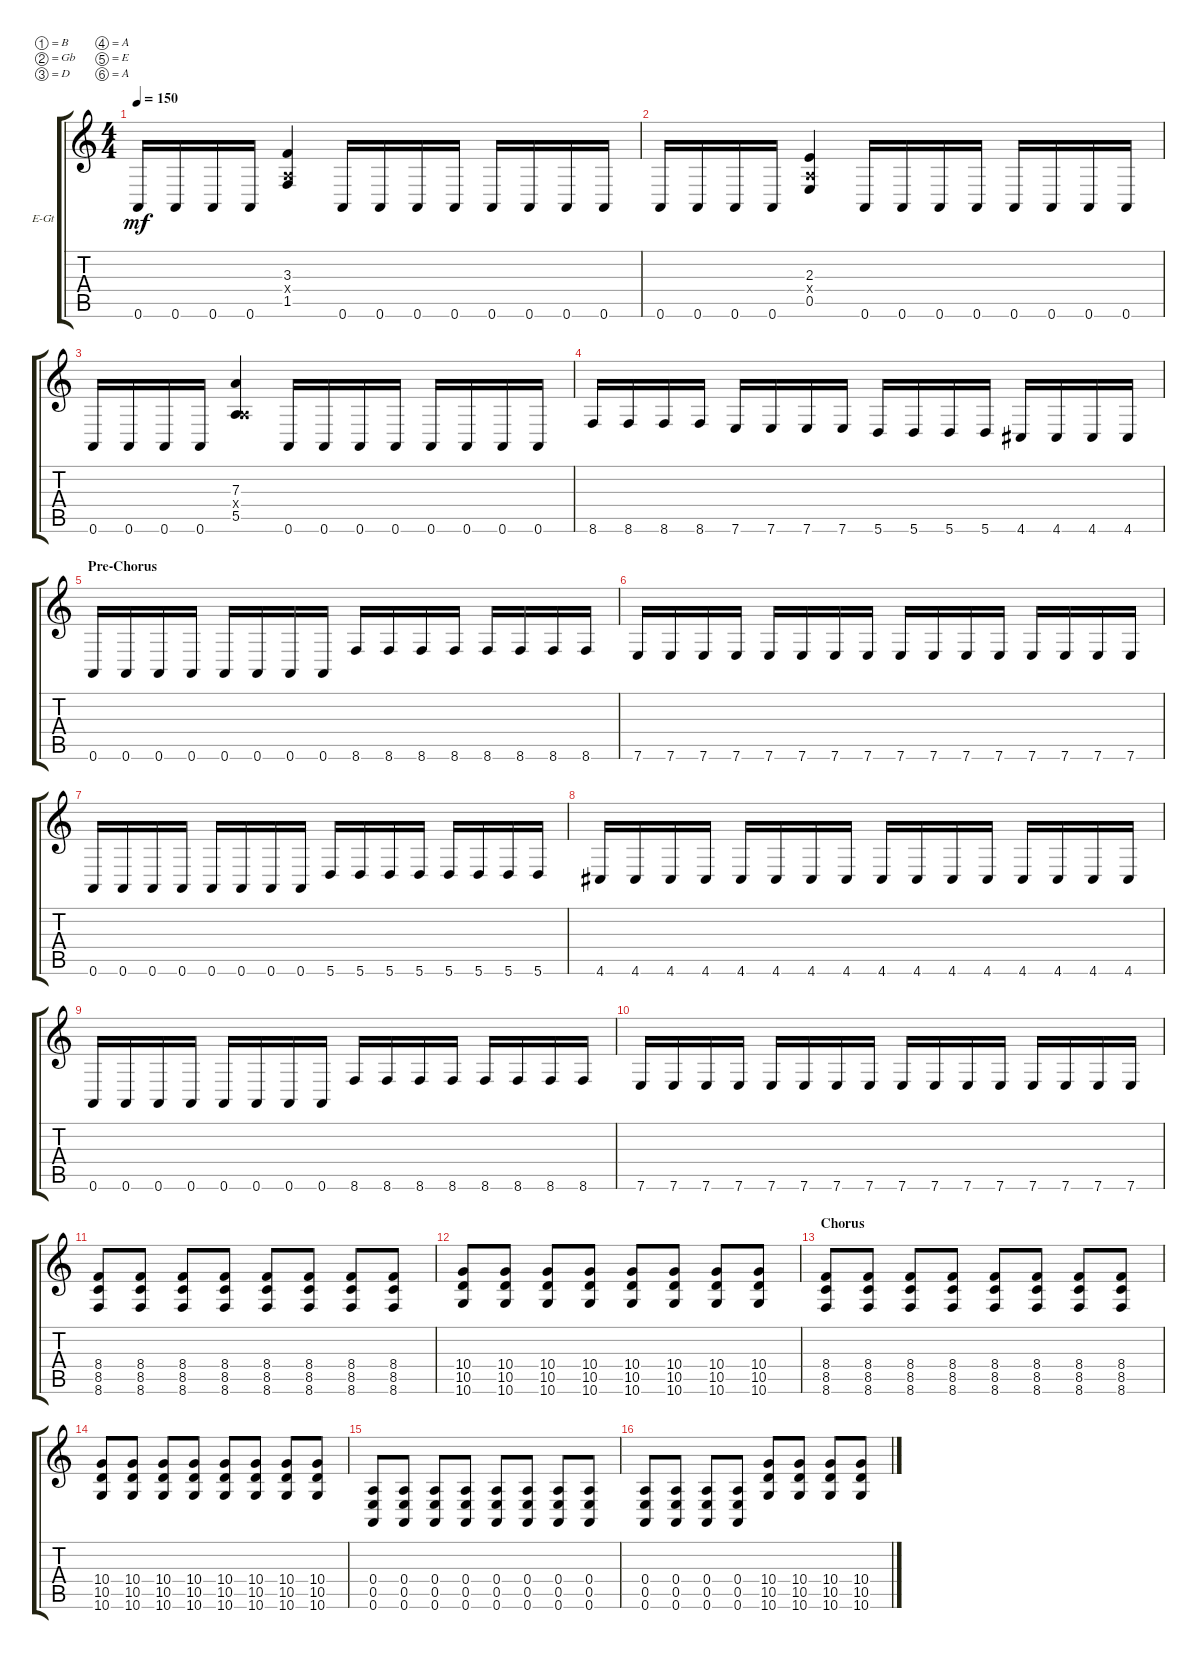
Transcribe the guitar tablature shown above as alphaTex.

\bracketExtendMode groupsimilarinstruments
\firstSystemTrackNameOrientation horizontal
\otherSystemsTrackNameOrientation horizontal
\track ("Rhythm Guitar 1" "E-Gt") {instrument distortionguitar}
\staff {score tabs}
\tuning (B3 Gb3 D3 A2 E2 A1)
\ts (4 4)
\tempo 150
\clef g2
\ks aminor
0.6.16{dy mf} 0.6.16 0.6.16 0.6.16 (1.5 3.3 0.4{x}).4 0.6.16 0.6.16 0.6.16 0.6.16 0.6.16 0.6.16 0.6.16 0.6.16 |
0.6.16 0.6.16 0.6.16 0.6.16 (0.5 0.4{x} 2.3).4 0.6.16 0.6.16 0.6.16 0.6.16 0.6.16 0.6.16 0.6.16 0.6.16 |
0.6.16 0.6.16 0.6.16 0.6.16 (5.5 0.4{x} 7.3).4 0.6.16 0.6.16 0.6.16 0.6.16 0.6.16 0.6.16 0.6.16 0.6.16 |
8.6.16 8.6.16 8.6.16 8.6.16 7.6.16 7.6.16 7.6.16 7.6.16 5.6.16 5.6.16 5.6.16 5.6.16 4.6.16 4.6.16 4.6.16 4.6.16 |
\section ("" "Pre-Chorus")
0.6.16 0.6.16 0.6.16 0.6.16 0.6.16 0.6.16 0.6.16 0.6.16 8.6.16 8.6.16 8.6.16 8.6.16 8.6.16 8.6.16 8.6.16 8.6.16 |
7.6.16 7.6.16 7.6.16 7.6.16 7.6.16 7.6.16 7.6.16 7.6.16 7.6.16 7.6.16 7.6.16 7.6.16 7.6.16 7.6.16 7.6.16 7.6.16 |
0.6.16 0.6.16 0.6.16 0.6.16 0.6.16 0.6.16 0.6.16 0.6.16 5.6.16 5.6.16 5.6.16 5.6.16 5.6.16 5.6.16 5.6.16 5.6.16 |
4.6.16 4.6.16 4.6.16 4.6.16 4.6.16 4.6.16 4.6.16 4.6.16 4.6.16 4.6.16 4.6.16 4.6.16 4.6.16 4.6.16 4.6.16 4.6.16 |
0.6.16 0.6.16 0.6.16 0.6.16 0.6.16 0.6.16 0.6.16 0.6.16 8.6.16 8.6.16 8.6.16 8.6.16 8.6.16 8.6.16 8.6.16 8.6.16 |
7.6.16 7.6.16 7.6.16 7.6.16 7.6.16 7.6.16 7.6.16 7.6.16 7.6.16 7.6.16 7.6.16 7.6.16 7.6.16 7.6.16 7.6.16 7.6.16 |
(8.6 8.5 8.4).8 (8.6 8.5 8.4).8 (8.6 8.5 8.4).8 (8.6 8.5 8.4).8 (8.6 8.5 8.4).8 (8.6 8.5 8.4).8 (8.6 8.5 8.4).8 (8.6 8.5 8.4).8 |
(10.6 10.5 10.4).8 (10.6 10.5 10.4).8 (10.6 10.5 10.4).8 (10.6 10.5 10.4).8 (10.6 10.5 10.4).8 (10.6 10.5 10.4).8 (10.6 10.5 10.4).8 (10.6 10.5 10.4).8 |
\section ("" "Chorus")
(8.6 8.5 8.4).8 (8.6 8.5 8.4).8 (8.6 8.5 8.4).8 (8.6 8.5 8.4).8 (8.6 8.5 8.4).8 (8.6 8.5 8.4).8 (8.6 8.5 8.4).8 (8.6 8.5 8.4).8 |
(10.6 10.5 10.4).8 (10.6 10.5 10.4).8 (10.6 10.5 10.4).8 (10.6 10.5 10.4).8 (10.6 10.5 10.4).8 (10.6 10.5 10.4).8 (10.6 10.5 10.4).8 (10.6 10.5 10.4).8 |
(0.6 0.5 0.4).8 (0.6 0.5 0.4).8 (0.6 0.5 0.4).8 (0.6 0.5 0.4).8 (0.6 0.5 0.4).8 (0.6 0.5 0.4).8 (0.6 0.5 0.4).8 (0.6 0.5 0.4).8 |
(0.6 0.5 0.4).8 (0.6 0.5 0.4).8 (0.6 0.5 0.4).8 (0.6 0.5 0.4).8 (10.6 10.5 10.4).8 (10.6 10.5 10.4).8 (10.6 10.5 10.4).8 (10.6 10.5 10.4).8
